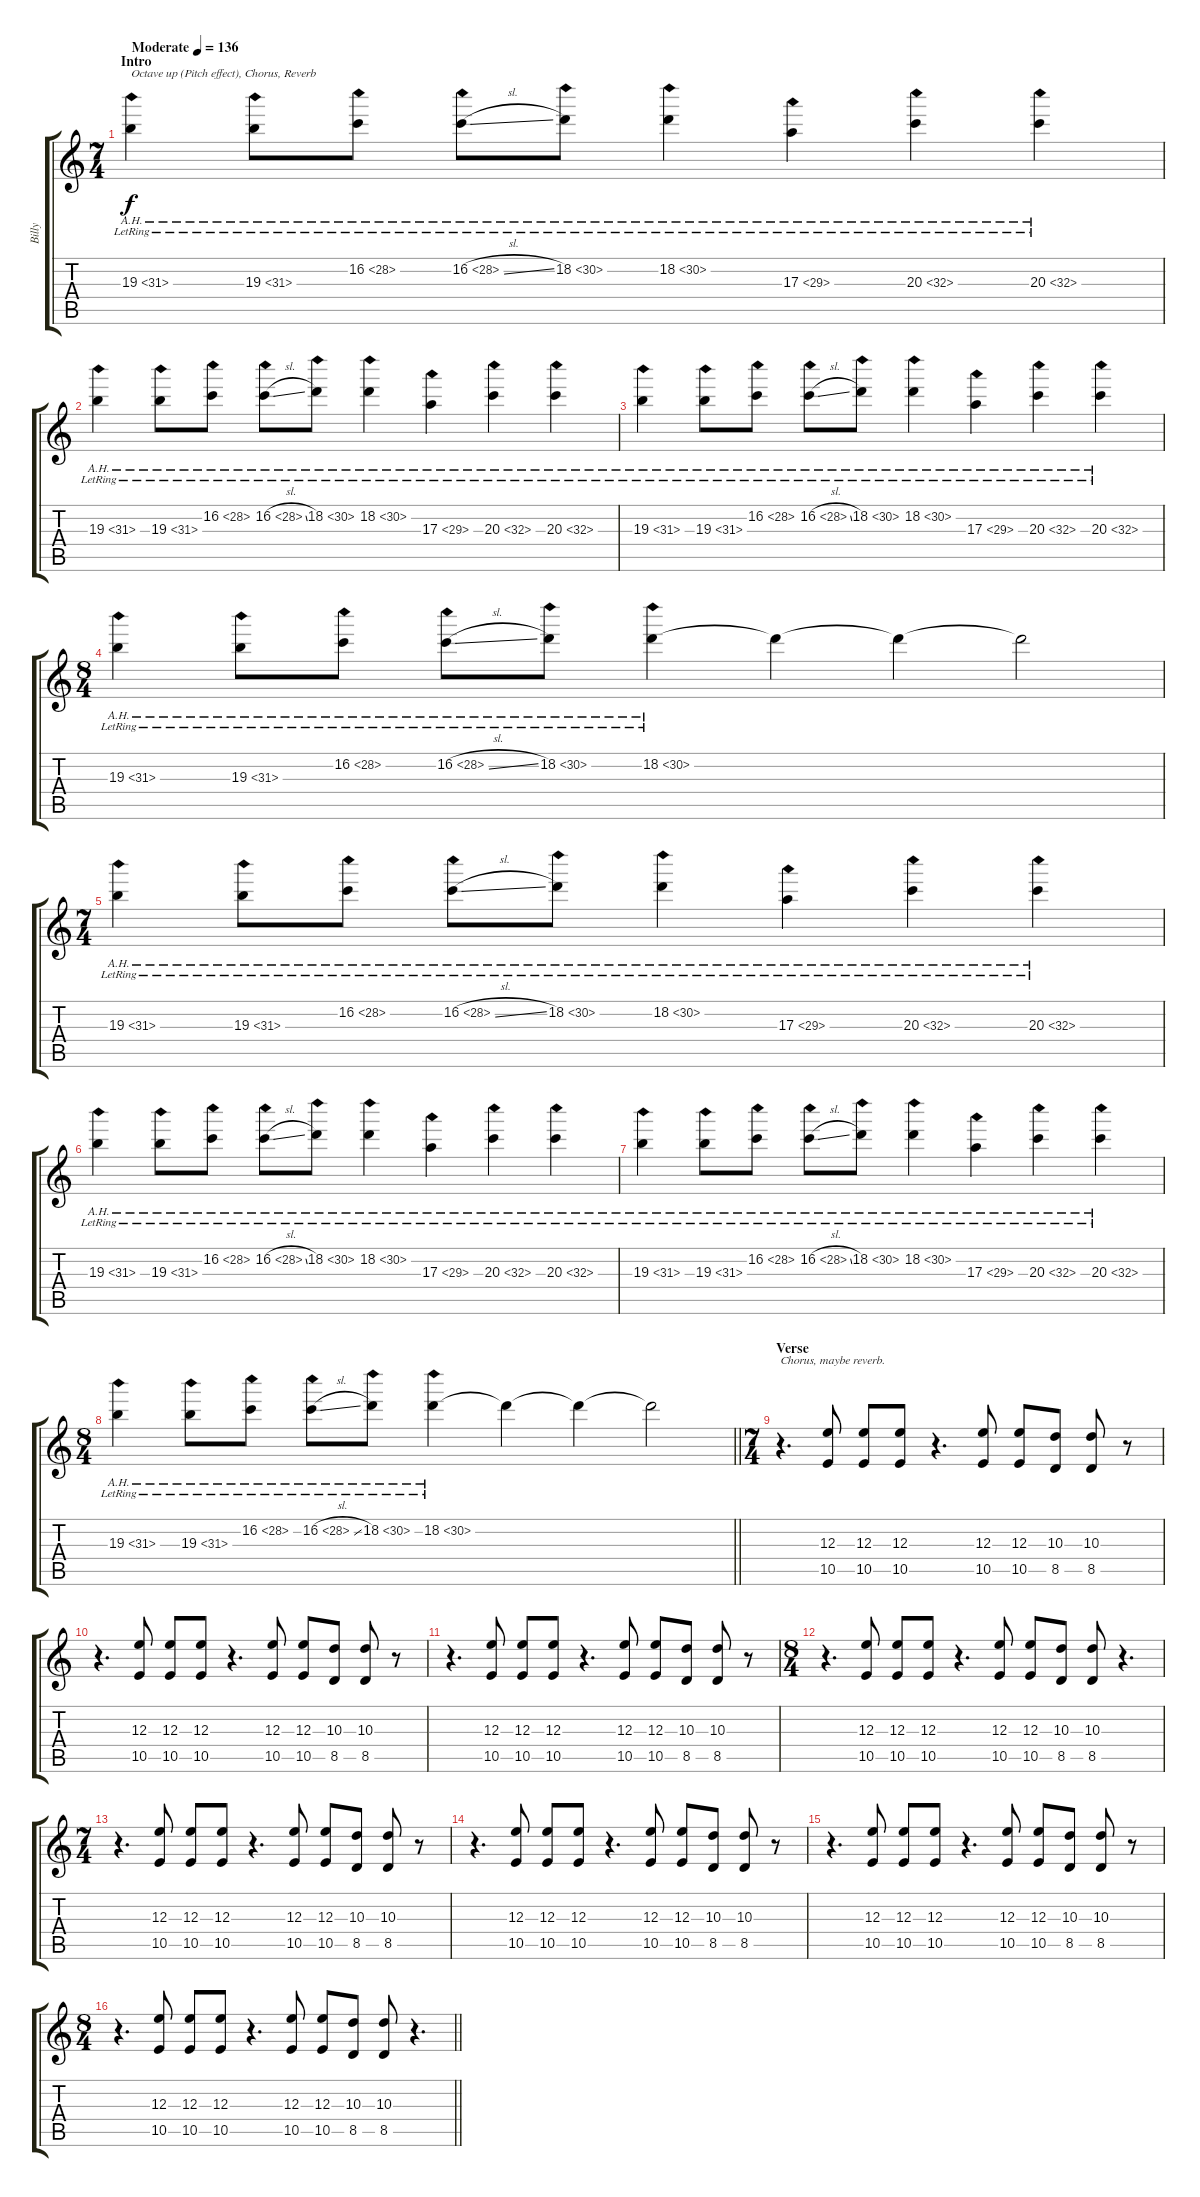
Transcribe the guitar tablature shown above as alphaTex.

\track ("Billy" "Billy") {instrument electricguitarjazz}
\staff {score tabs}
\tuning (Db4 Ab3 E3 B2 Gb2 Db2) {hide}
\ts (7 4)
\section ("" "Intro")
\tempo (136 "Moderate")
\clef g2
\ks c
19.3{ah 12 lr}.4{txt "Octave up (Pitch effect), Chorus, Reverb" dy f instrument electricguitarjazz} 19.3{ah 12 lr}.8 16.2{ah 12 lr}.8 16.2{ah 12 sl lr}.8 18.2{ah 12 lr}.8 18.2{ah 12 lr}.4 17.3{ah 12 lr}.4 20.3{ah 12 lr}.4 20.3{ah 12 lr}.4 |
19.3{ah 12 lr}.4 19.3{ah 12 lr}.8 16.2{ah 12 lr}.8 16.2{ah 12 sl lr}.8 18.2{ah 12 lr}.8 18.2{ah 12 lr}.4 17.3{ah 12 lr}.4 20.3{ah 12 lr}.4 20.3{ah 12 lr}.4 |
19.3{ah 12 lr}.4 19.3{ah 12 lr}.8 16.2{ah 12 lr}.8 16.2{ah 12 sl lr}.8 18.2{ah 12 lr}.8 18.2{ah 12 lr}.4 17.3{ah 12 lr}.4 20.3{ah 12 lr}.4 20.3{ah 12 lr}.4 |
\ts (8 4)
19.3{ah 12 lr}.4 19.3{ah 12 lr}.8 16.2{ah 12 lr}.8 16.2{ah 12 sl lr}.8 18.2{ah 12 lr}.8 18.2{ah 12 lr}.4 18.2{t}.4 18.2{t}.4 18.2{t}.2 |
\ts (7 4)
19.3{ah 12 lr}.4 19.3{ah 12 lr}.8 16.2{ah 12 lr}.8 16.2{ah 12 sl lr}.8 18.2{ah 12 lr}.8 18.2{ah 12 lr}.4 17.3{ah 12 lr}.4 20.3{ah 12 lr}.4 20.3{ah 12 lr}.4 |
19.3{ah 12 lr}.4 19.3{ah 12 lr}.8 16.2{ah 12 lr}.8 16.2{ah 12 sl lr}.8 18.2{ah 12 lr}.8 18.2{ah 12 lr}.4 17.3{ah 12 lr}.4 20.3{ah 12 lr}.4 20.3{ah 12 lr}.4 |
19.3{ah 12 lr}.4 19.3{ah 12 lr}.8 16.2{ah 12 lr}.8 16.2{ah 12 sl lr}.8 18.2{ah 12 lr}.8 18.2{ah 12 lr}.4 17.3{ah 12 lr}.4 20.3{ah 12 lr}.4 20.3{ah 12 lr}.4 |
\ts (8 4)
\barLineRight lightlight
19.3{ah 12 lr}.4 19.3{ah 12 lr}.8 16.2{ah 12 lr}.8 16.2{ah 12 sl lr}.8 18.2{ah 12 lr}.8 18.2{ah 12 lr}.4 18.2{t}.4 18.2{t}.4 18.2{t}.2 |
\ts (7 4)
\section ("" "Verse")
r.4{d txt "Chorus, maybe reverb. "} (12.3 10.5).8 (12.3 10.5).8 (12.3 10.5).8 r.4{d} (12.3 10.5).8 (12.3 10.5).8 (10.3 8.5).8 (10.3 8.5).8 r.8 |
r.4{d} (12.3 10.5).8 (12.3 10.5).8 (12.3 10.5).8 r.4{d} (12.3 10.5).8 (12.3 10.5).8 (10.3 8.5).8 (10.3 8.5).8 r.8 |
r.4{d} (12.3 10.5).8 (12.3 10.5).8 (12.3 10.5).8 r.4{d} (12.3 10.5).8 (12.3 10.5).8 (10.3 8.5).8 (10.3 8.5).8 r.8 |
\ts (8 4)
r.4{d} (12.3 10.5).8 (12.3 10.5).8 (12.3 10.5).8 r.4{d} (12.3 10.5).8 (12.3 10.5).8 (10.3 8.5).8 (10.3 8.5).8 r.4{d} |
\ts (7 4)
r.4{d} (12.3 10.5).8 (12.3 10.5).8 (12.3 10.5).8 r.4{d} (12.3 10.5).8 (12.3 10.5).8 (10.3 8.5).8 (10.3 8.5).8 r.8 |
r.4{d} (12.3 10.5).8 (12.3 10.5).8 (12.3 10.5).8 r.4{d} (12.3 10.5).8 (12.3 10.5).8 (10.3 8.5).8 (10.3 8.5).8 r.8 |
r.4{d} (12.3 10.5).8 (12.3 10.5).8 (12.3 10.5).8 r.4{d} (12.3 10.5).8 (12.3 10.5).8 (10.3 8.5).8 (10.3 8.5).8 r.8 |
\ts (8 4)
\barLineRight lightlight
r.4{d} (12.3 10.5).8 (12.3 10.5).8 (12.3 10.5).8 r.4{d} (12.3 10.5).8 (12.3 10.5).8 (10.3 8.5).8 (10.3 8.5).8 r.4{d}
